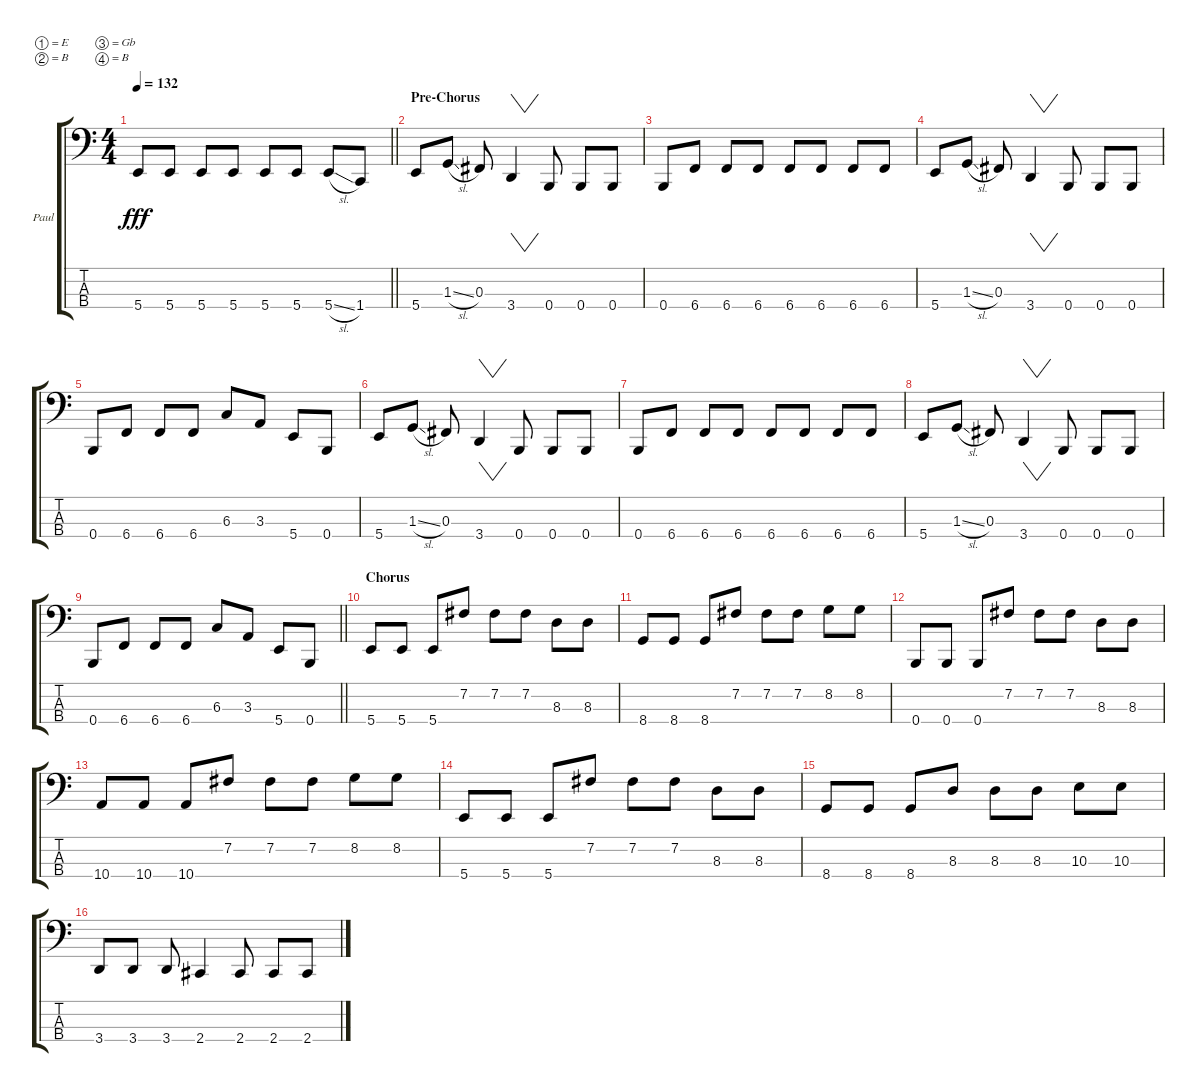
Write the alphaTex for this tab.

\bracketExtendMode groupsimilarinstruments
\firstSystemTrackNameOrientation horizontal
\otherSystemsTrackNameOrientation horizontal
\track ("Paul Gray" "Paul") {instrument electricbassfinger}
\staff {score tabs}
\tuning (E2 B1 Gb1 B0)
\ts (4 4)
\tempo 132
\clef f4
\barLineRight lightlight
\ks c
5.4.8{dy fff} 5.4.8 5.4.8 5.4.8 5.4.8 5.4.8 5.4{sl}.8 1.4.8 |
\section ("" "Pre-Chorus")
5.4.8 1.3{sl}.8 0.3.8 3.4.4{vw} 0.4.8 0.4.8 0.4.8 |
0.4.8 6.4.8 6.4.8 6.4.8 6.4.8 6.4.8 6.4.8 6.4.8 |
5.4.8 1.3{sl}.8 0.3.8 3.4.4{vw} 0.4.8 0.4.8 0.4.8 |
0.4.8 6.4.8 6.4.8 6.4.8 6.3.8 3.3.8 5.4.8 0.4.8 |
5.4.8 1.3{sl}.8 0.3.8 3.4.4{vw} 0.4.8 0.4.8 0.4.8 |
0.4.8 6.4.8 6.4.8 6.4.8 6.4.8 6.4.8 6.4.8 6.4.8 |
5.4.8 1.3{sl}.8 0.3.8 3.4.4{vw} 0.4.8 0.4.8 0.4.8 |
\barLineRight lightlight
0.4.8 6.4.8 6.4.8 6.4.8 6.3.8 3.3.8 5.4.8 0.4.8 |
\section ("" "Chorus")
5.4.8 5.4.8 5.4.8 7.2.8 7.2.8 7.2.8 8.3.8 8.3.8 |
8.4.8 8.4.8 8.4.8 7.2.8 7.2.8 7.2.8 8.2.8 8.2.8 |
0.4.8 0.4.8 0.4.8 7.2.8 7.2.8 7.2.8 8.3.8 8.3.8 |
10.4.8 10.4.8 10.4.8 7.2.8 7.2.8 7.2.8 8.2.8 8.2.8 |
5.4.8 5.4.8 5.4.8 7.2.8 7.2.8 7.2.8 8.3.8 8.3.8 |
8.4.8 8.4.8 8.4.8 8.3.8 8.3.8 8.3.8 10.3.8 10.3.8 |
3.4.8 3.4.8 3.4.8 2.4.4 2.4.8 2.4.8 2.4.8
